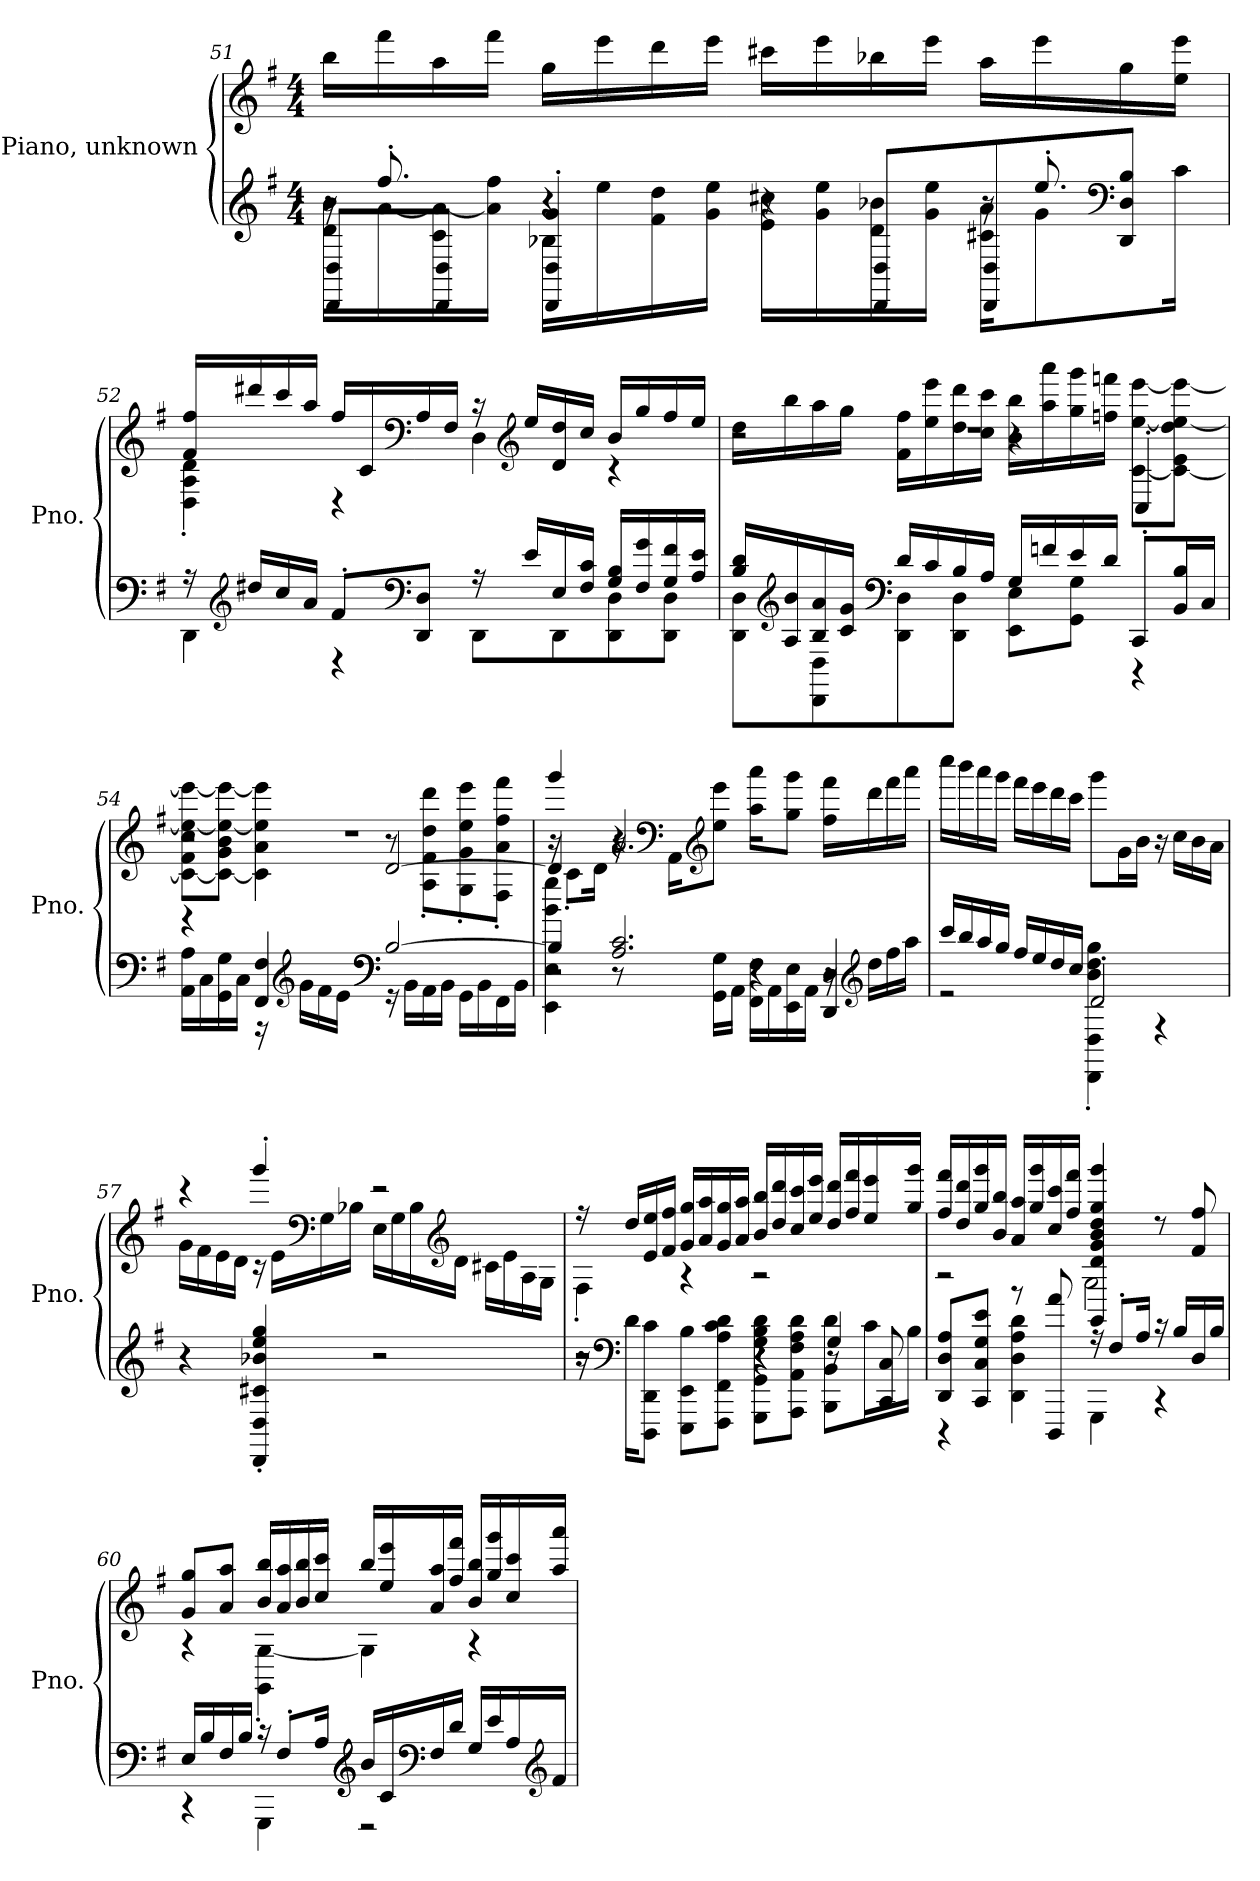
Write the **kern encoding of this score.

**kern	**kern
*part1	*part1
*staff2	*staff1
*I"Piano, unknown	*
*I'Pno.	*
!!LO:LB:g=z
*clefG2	*clefG2
*k[f#]	*k[f#]
*M4/4	*M4/4
=51	=51
*^	*
*	*^	*
16r	16d\ 16b\LL	8DD/ 8D/L	16bb\LL
8.ff#'/	[16a\	.	16fff#\
.	16c\ 16a\_	8DD/ 8D/J	16aa\
.	16a\] 16ff#\JJ	.	16fff#\JJ
4r	16B-X\LL	4DD/' 4D/' 4g/'	16gg\LL
.	16ee\	.	16eee\
.	16f#\ 16dd\	.	16ddd\
.	16g\ 16ee\JJ	.	16eee\JJ
4r	16e\ 16cc#X\LL	8r	16ccc#X\LL
.	16g\ 16ee\	.	16eee\
.	16d\ 16b-X\	8DD/ 8D/L	16bb-X\
.	16g\ 16ee\JJ	.	16eee\JJ
16r	16c#X\ 16a\KL	8DD/ 8D/	16aa\LL
8.ee'/	8g\	.	16eee\
*clefF4	*	*	*
.	.	8DD/ 8D/ 8B-/J	16gg\
.	16c#\Jk	.	16ee\ 16eee\JJ
*	*v	*v	*
!!LO:LB:g=z
=52	=52	=52
*	*	*^
16r	4DD\	16f#/ 16ff#/LL	4D\' 4A\' 4d\'
*clefG2	*	*	*
16dd#X/LL	.	16ddd#X/	.
16cc/	.	16ccc/	.
16a/JJ	.	16aa/JJ	.
8f#'/L	4r	16ff#/LL	4r
.	.	16c/	.
*clefF4	*	*clefF4	*
8DD/ 8D/J	.	16A/	.
.	.	16F#/JJ	.
16r	8DD\L	16r	4D\
*	*	*clefG2	*
16e/LL	.	16ee/LL	.
16E/	8DD\	16d/ 16dd/	.
16F#/ 16c/JJ	.	16cc/JJ	.
16G/ 16B/LL	8DD\ 8D\	16b/LL	4r
16F#/ 16g/	.	16gg/	.
16G/ 16f#/	8DD\ 8D\J	16ff#/	.
16A/ 16e/JJ	.	16ee/JJ	.
!!LO:LB:g=z
=53	=53	=53	=53
*	*	*	*^
16B/ 16d/LL	8DD\ 8D\L	1r	16dd\LL	2r
*clefG2	*	*	*	*
16A/ 16b/	.	.	16bb\	.
16B/ 16a/	8DD\ 8D\	.	16aa\	.
16c/ 16g/JJ	.	.	16gg\JJ	.
*clefF4	*	*	*	*
16d/LL	8DD\ 8D\	.	16f#\ 16ff#\LL	.
16c/	.	.	16ee\ 16eee\	.
16B/	8DD\ 8D\J	.	16dd\ 16ddd\	.
16A/JJ	.	.	16cc\ 16ccc\JJ	.
16G/LL	8EE\ 8E\L	.	16b\ 16bb\LL	4r
16fn/	.	.	16aa\ 16aaa\	.
16e/	8GG\ 8G\J	.	16gg\ 16ggg\	.
16d/JJ	.	.	16ffn\ 16fffn\JJ	.
8CC'/L	4r	.	[8c\ [8ee\ [8eee\L	4C'/
16BB/ 16B/L	.	.	8c\_ 8e\ 8dd\ 8ee\_ 8eee\_J	.
16C/JJ	.	.	.	.
=54	=54	=54	=54	=54
4r	16AA\ 16A\LL	1r	8c\_ 8f#\ 8cc\ 8ee\_ 8eee\_L	2r
.	16C\	.	.	.
.	16GG\ 16G\	.	8c\_ 8g\ 8b\ 8ee\_ 8eee\_J	.
.	16C\JJ	.	.	.
4FF#/ 4F#/	16r	.	4c\] 4a\ 4ee\] 4eee\]	.
*clefG2	*	*	*	*
.	16g\LL	.	.	.
.	16f#\	.	.	.
.	16e\JJ	.	.	.
*clefF4	*	*	*	*
[2B/	16r	.	8r	[2d/
.	16BB\LL	.	.	.
.	16AA\	.	8A\' 8f#\' 8dd\' 8ddd\'L	.
.	16BB\JJ	.	.	.
.	16GG\LL	.	8G\' 8g\' 8ee\' 8eee\'	.
.	16BB\	.	.	.
.	16FF#\	.	8F#\' 8a\' 8ff#\' 8fff#\'J	.
.	16BB\JJ	.	.	.
!!LO:PB:g=z	!!	!!
=55	=55	=55	=55	=55
*	*^	*	*	*
4B/]	4EE\ 4E\ 4b\ 4gg\	2r	4ggg/	16r	4d/]
.	.	.	.	8c'\L	.
.	.	.	.	16d\Jk	.
2.A/ 2.c/	8r	.	4r	16r	2.a/
*	*	*	*clefF4	*	*
.	.	.	.	16AA\KL	.
*	*	*	*clefG2	*	*
.	16GG\ 16G\LL	.	.	8ee\ 8eee\J	.
.	16AA\JJ	.	.	.	.
.	16FF#\ 16F#\LL	4r	2r	8aa\ 8aaa\L	.
.	16AA\	.	.	.	.
.	16EE\ 16E\	.	.	8gg\ 8ggg\J	.
.	16AA\JJ	.	.	.	.
.	16r	4DD/ 4D/	.	16ff#\ 16fff#\LL	.
*clefG2	*	*	*	*	*
.	16dd\LL	.	.	16ddd\	.
.	16ff#\	.	.	16fff#\	.
.	16aa\JJ	.	.	16aaa\JJ	.
*	*v	*v	*	*	*
*	*	*v	*v	*v
=56	=56	=56
16ccc/LL	2r	16cccc\LL
16bb/	.	16bbb\
16aa/	.	16aaa\
16gg/JJ	.	16ggg\JJ
16ff#/LL	.	16fff#\LL
16ee/	.	16eee\
16dd/	.	16ddd\
16cc/JJ	.	16ccc\JJ
2d'/	4DD\' 4D\' 4b\' 4dd\' 4gg\'	8ggg\L
.	.	16g\L
.	.	16b\JJ
.	4r	16r
.	.	16cc\LL
.	.	16b\
.	.	16a\JJ
*v	*v	*
!!LO:LB:g=z
=57	=57
*	*^
4r	4r	16g\LL
.	.	16f#\
.	.	16e\
.	.	16d\JJ
4DD/' 4D/' 4c#X/' 4b-X/' 4ee/' 4gg/'	4ggg'/	16r
.	.	16e\LL
*	*clefF4	*
.	.	16G\
.	.	16B-X\JJ
2r	2r	16E\LL
.	.	16G\
.	.	16B-\
*	*clefG2	*
.	.	16d\JJ
.	.	16c#X\LL
.	.	16e\
.	.	16A\
.	.	16G\JJ
=58	=58	=58
*^	*	*
*	*^	*	*
2r	16r	2r	16r	4F#'\
*clefF4	*	*	*	*
.	16d\KL	.	16dd/LL	.
.	8DDD\ 8DD\ 8c\J	.	16e/ 16ee/	.
.	.	.	16f#/ 16ff#/JJ	.
.	8EEE\ 8EE\ 8B\L	.	16g/ 16gg/LL	4r
.	.	.	16a/ 16aa/	.
.	8FFF#\ 8FF#\ 8A\ 8c\ 8d\J	.	16g/ 16gg/	.
.	.	.	16a/ 16aa/JJ	.
4r	8GGG\ 8GG\ 8G\ 8B\ 8d\L	4r	16b/ 16bb/LL	2r
.	.	.	16dd/ 16ddd/	.
.	8AAA\ 8AA\ 8F#\ 8A\ 8d\J	.	16cc/ 16ccc/	.
.	.	.	16ee/ 16eee/JJ	.
4G/	8BBB\ 8BB\ 8d\L	8r	16dd/ 16ddd/LL	.
.	.	.	16ff#/ 16fff#/	.
.	16c\L	8CC/ 8C/	16ee/ 16eee/	.
.	16B\JJ	.	16gg/ 16ggg/JJ	.
*	*v	*v	*	*
!!LO:LB:g=z	!!
=59	=59	=59	=59
8DD/ 8D/ 8A/L	4r	16ff#/ 16fff#/LL	2r
.	.	16dd/ 16ddd/	.
8CC/ 8C/ 8G/ 8e/J	.	16gg/ 16ggg/	.
.	.	16b/ 16bb/JJ	.
8r	4DD\ 4D\ 4A\ 4d\	16a/ 16aa/LL	.
.	.	16gg/ 16ggg/	.
8DDD/ 8a/	.	16cc/ 16ccc/	.
.	.	16ff#/ 16fff#/JJ	.
16r	4GGG\	4GG/ 4d/ 4g/ 4b/ 4dd/ 4gg/ 4ggg/	2G\
8F#'/L	.	.	.
16A/Jk	.	.	.
16r	4r	8r	.
16B/LL	.	.	.
16D/	.	8f#/ 8ff#/	.
16B/JJ	.	.	.
=60	=60	=60	=60
16E/LL	4r	8g/ 8gg/L	4r
16B/	.	.	.
16F#/	.	8a/ 8aa/J	.
16B/JJ	.	.	.
16r	4GGG\	16b/ 16bb/LL	4GG\' [4G\'
8F#'/L	.	16a/ 16aa/	.
.	.	16b/ 16bb/	.
16A/Jk	.	16cc/ 16ccc/JJ	.
*clefG2	*	*	*
16b/LL	2r	16bb/LL	4G\]
16c/	.	16ee/ 16eee/	.
*clefF4	*	*	*
16F#/	.	16a/ 16aa/	.
16d/JJ	.	16ff#/ 16fff#/JJ	.
16G/LL	.	16b/ 16bb/LL	4r
16e/	.	16gg/ 16ggg/	.
16A/	.	16cc/ 16ccc/	.
*clefG2	*	*	*
16f#/JJ	.	16aa/ 16aaa/JJ	.
*v	*v	*	*
*	*v	*v
=	=
*-	*-
